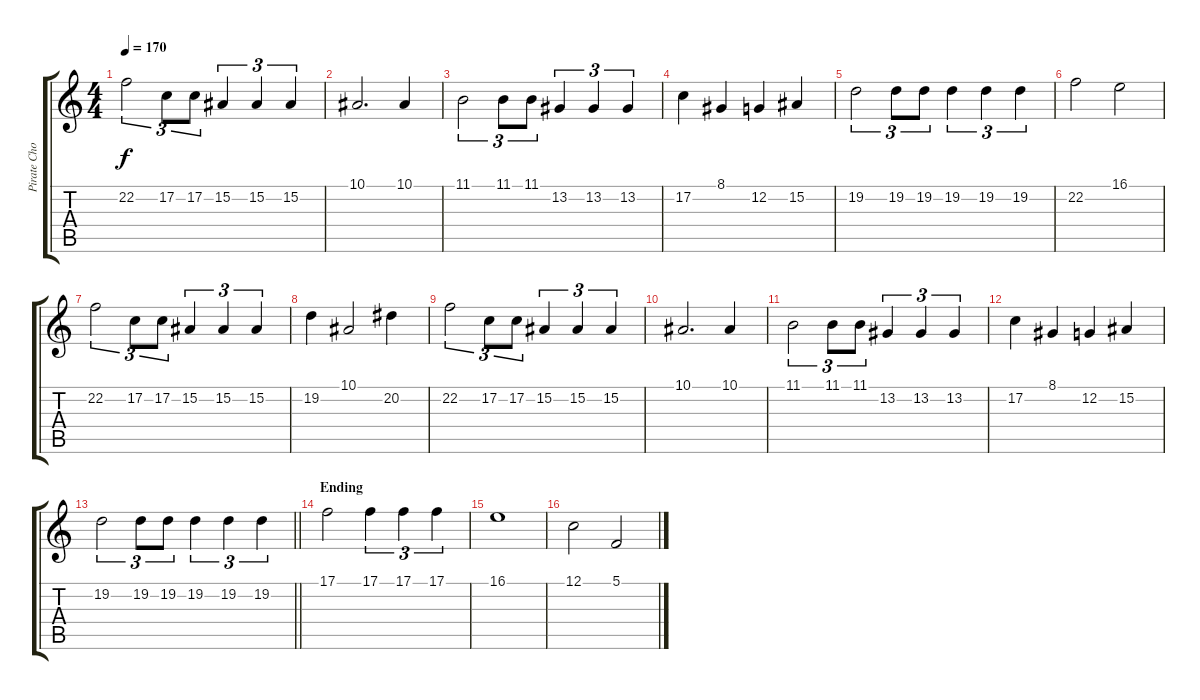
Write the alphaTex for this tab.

\track ("Pirate Choir Low Harmony" "Pirate Cho") {instrument choiraahs}
\staff {score tabs}
\tuning (C4 G3 Eb3 Bb2 F2 C2) {hide}
\ts (4 4)
\tempo 170
\clef g2
\ks c
22.2.2{tu (3 2) dy f} 17.2.8{tu (3 2)} 17.2.8{tu (3 2)} 15.2.4{tu (3 2)} 15.2.4{tu (3 2)} 15.2.4{tu (3 2)} |
10.1.2{d} 10.1.4 |
11.1.2{tu (3 2)} 11.1.8{tu (3 2)} 11.1.8{tu (3 2)} 13.2.4{tu (3 2)} 13.2.4{tu (3 2)} 13.2.4{tu (3 2)} |
17.2.4 8.1.4 12.2.4 15.2.4 |
19.2.2{tu (3 2)} 19.2.8{tu (3 2)} 19.2.8{tu (3 2)} 19.2.4{tu (3 2)} 19.2.4{tu (3 2)} 19.2.4{tu (3 2)} |
22.2.2 16.1.2 |
22.2.2{tu (3 2)} 17.2.8{tu (3 2)} 17.2.8{tu (3 2)} 15.2.4{tu (3 2)} 15.2.4{tu (3 2)} 15.2.4{tu (3 2)} |
19.2.4 10.1.2 20.2.4 |
22.2.2{tu (3 2)} 17.2.8{tu (3 2)} 17.2.8{tu (3 2)} 15.2.4{tu (3 2)} 15.2.4{tu (3 2)} 15.2.4{tu (3 2)} |
10.1.2{d} 10.1.4 |
11.1.2{tu (3 2)} 11.1.8{tu (3 2)} 11.1.8{tu (3 2)} 13.2.4{tu (3 2)} 13.2.4{tu (3 2)} 13.2.4{tu (3 2)} |
17.2.4 8.1.4 12.2.4 15.2.4 |
\barLineRight lightlight
19.2.2{tu (3 2)} 19.2.8{tu (3 2)} 19.2.8{tu (3 2)} 19.2.4{tu (3 2)} 19.2.4{tu (3 2)} 19.2.4{tu (3 2)} |
\section ("" "Ending")
17.1.2 17.1.4{tu (3 2)} 17.1.4{tu (3 2)} 17.1.4{tu (3 2)} |
16.1.1 |
12.1.2 5.1.2
